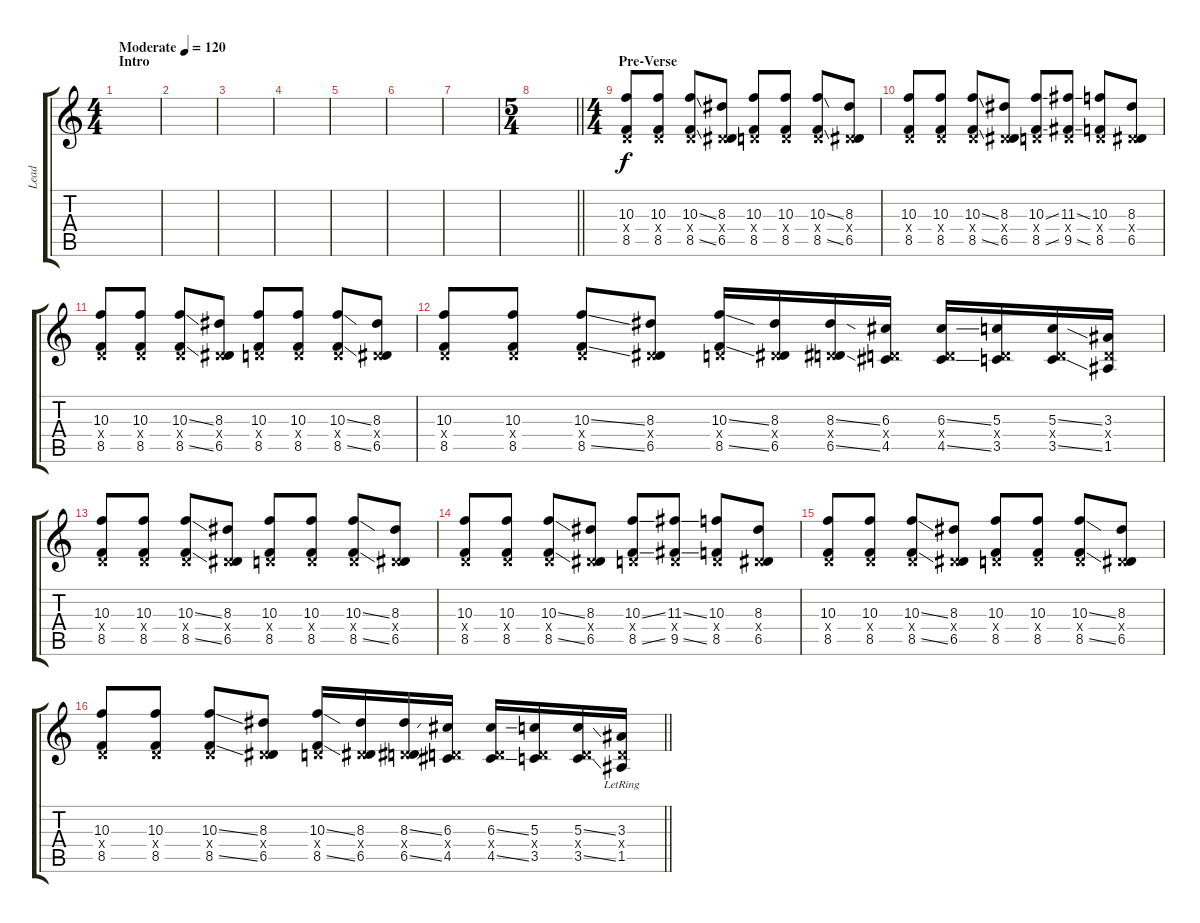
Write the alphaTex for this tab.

\track ("Lead" "Lead") {instrument distortionguitar}
\staff {score tabs}
\tuning (E4 B3 G3 D3 A2 E2) {hide}
\ts (4 4)
\section ("" "Intro")
\tempo (120 "Moderate")
\clef g2
\ks c
|
|
|
|
|
|
|
\ts (5 4)
\barLineRight lightlight
|
\ts (4 4)
\section ("" "Pre-Verse")
(10.3 0.4{x} 8.5).8 (10.3 0.4{x} 8.5).8 (10.3{ss} 0.4{x} 8.5{ss}).8 (8.3 0.4{x} 6.5).8 (10.3 0.4{x} 8.5).8 (10.3 0.4{x} 8.5).8 (10.3{ss} 0.4{x} 8.5{ss}).8 (8.3 0.4{x} 6.5).8 |
(10.3 0.4{x} 8.5).8 (10.3 0.4{x} 8.5).8 (10.3{ss} 0.4{x} 8.5{ss}).8 (8.3 0.4{x} 6.5).8 (10.3{ss} 0.4{x} 8.5{ss}).8 (11.3{ss} 0.4{x} 9.5{ss}).8 (10.3 0.4{x} 8.5).8 (8.3 0.4{x} 6.5).8 |
(10.3 0.4{x} 8.5).8 (10.3 0.4{x} 8.5).8 (10.3{ss} 0.4{x} 8.5{ss}).8 (8.3 0.4{x} 6.5).8 (10.3 0.4{x} 8.5).8 (10.3 0.4{x} 8.5).8 (10.3{ss} 0.4{x} 8.5{ss}).8 (8.3 0.4{x} 6.5).8 |
(10.3 0.4{x} 8.5).8 (10.3 0.4{x} 8.5).8 (10.3{ss} 0.4{x} 8.5{ss}).8 (8.3 0.4{x} 6.5).8 (10.3{ss} 0.4{x} 8.5{ss}).16 (8.3 0.4{x} 6.5).16 (8.3{ss} 0.4{x} 6.5{ss}).16 (6.3 0.4{x} 4.5).16 (6.3{ss} 0.4{x} 4.5{ss}).16 (5.3 0.4{x} 3.5).16 (5.3{ss} 0.4{x} 3.5{ss}).16 (3.3 0.4{x} 1.5).16 |
(10.3 0.4{x} 8.5).8 (10.3 0.4{x} 8.5).8 (10.3{ss} 0.4{x} 8.5{ss}).8 (8.3 0.4{x} 6.5).8 (10.3 0.4{x} 8.5).8 (10.3 0.4{x} 8.5).8 (10.3{ss} 0.4{x} 8.5{ss}).8 (8.3 0.4{x} 6.5).8 |
(10.3 0.4{x} 8.5).8 (10.3 0.4{x} 8.5).8 (10.3{ss} 0.4{x} 8.5{ss}).8 (8.3 0.4{x} 6.5).8 (10.3{ss} 0.4{x} 8.5{ss}).8 (11.3{ss} 0.4{x} 9.5{ss}).8 (10.3 0.4{x} 8.5).8 (8.3 0.4{x} 6.5).8 |
(10.3 0.4{x} 8.5).8 (10.3 0.4{x} 8.5).8 (10.3{ss} 0.4{x} 8.5{ss}).8 (8.3 0.4{x} 6.5).8 (10.3 0.4{x} 8.5).8 (10.3 0.4{x} 8.5).8 (10.3{ss} 0.4{x} 8.5{ss}).8 (8.3 0.4{x} 6.5).8 |
\barLineRight lightlight
(10.3 0.4{x} 8.5).8 (10.3 0.4{x} 8.5).8 (10.3{ss} 0.4{x} 8.5{ss}).8 (8.3 0.4{x} 6.5).8 (10.3{ss} 0.4{x} 8.5{ss}).16 (8.3 0.4{x} 6.5).16 (8.3{ss} 0.4{x} 6.5{ss}).16 (6.3 0.4{x} 4.5).16 (6.3{ss} 0.4{x} 4.5{ss}).16 (5.3 0.4{x} 3.5).16 (5.3{ss} 0.4{x} 3.5{ss}).16 (3.3{lr} 0.4{x} 1.5{lr}).16
